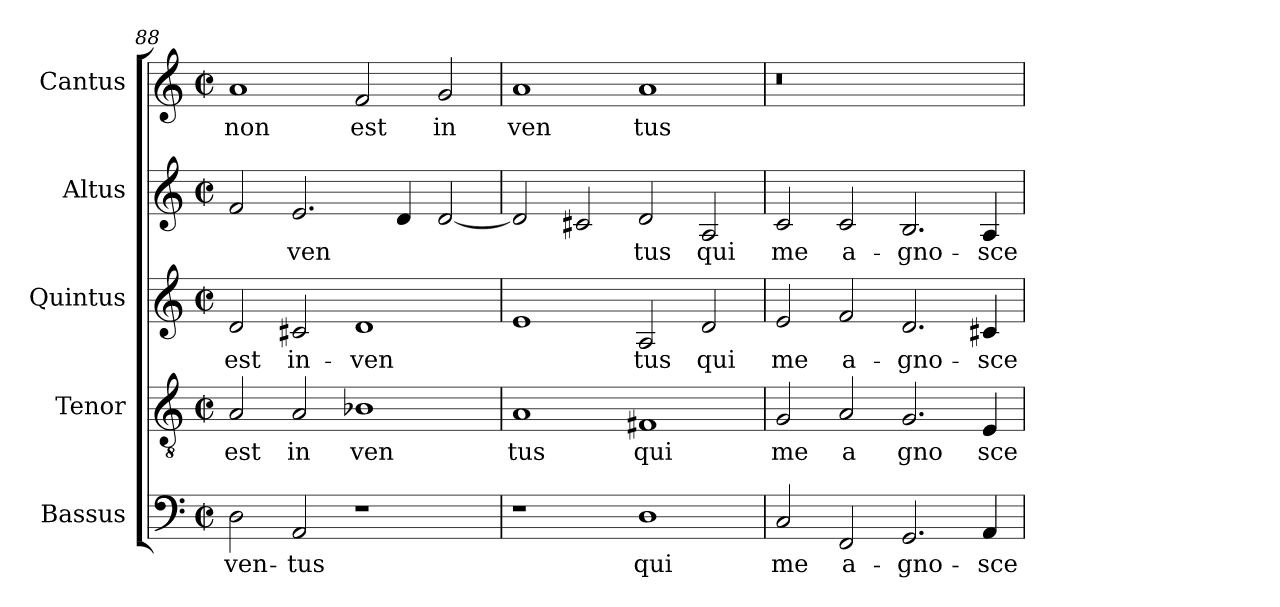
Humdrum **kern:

**kern	**text	**kern	**text	**kern	**text	**kern	**text	**kern	**text
*part5	*part5	*part4	*part4	*part3	*part3	*part2	*part2	*part1	*part1
*staff5	*staff5	*staff4	*staff4	*staff3	*staff3	*staff2	*staff2	*staff1	*staff1
*I"Bassus	*	*I"Tenor	*	*I"Quintus	*	*I"Altus	*	*I"Cantus	*
!!LO:PB:g=z
*clefF4	*	*clefGv2	*	*clefG2	*	*clefG2	*	*clefG2	*
*k[]	*	*k[]	*	*k[]	*	*k[]	*	*k[]	*
*C:	*	*C:	*	*C:	*	*C:	*	*C:	*
*M2/2	*	*M2/2	*	*M2/2	*	*M2/2	*	*M2/2	*
*met(c|)	*	*met(c|)	*	*met(c|)	*	*met(c|)	*	*met(c|)	*
=88	=88	=88	=88	=88	=88	=88	=88	=88	=88
!	!LO:LY:b:cj	!	!LO:LY:b:cj	!	!LO:LY:b:cj	!	!LO:LY:b:cj	!	!LO:LY:b:cj
2D\	ven-	2A/	est	2d/	est	2f/	--	1a	non
!	!LO:LY:b:cj	!	!LO:LY:b:cj	!	!LO:LY:b:cj	!	!LO:LY:b:cj	!	!
2AA/	-tus	2A/	in	2c#X/	in-	2.e/	-ven-	.	.
!	!	!	!LO:LY:b:cj	!	!LO:LY:b:cj	!	!	!	!LO:LY:b:cj
1r	.	1B-X	ven	1d	-ven-	.	.	2f/	est
!	!	!	!	!	!	!	!LO:LY:b:cj	!	!
.	.	.	.	.	.	4d/	--	.	.
!	!	!	!	!	!	!	!LO:LY:b:cj	!	!LO:LY:b:cj
.	.	.	.	.	.	[<2d/	--	2g/	in
=89	=89	=89	=89	=89	=89	=89	=89	=89	=89
!	!	!	!LO:LY:b:cj	!	!LO:LY:b:cj	!	!LO:LY:b:cj	!	!LO:LY:b:cj
1r	.	1A	tus	1e	--	2d/]	--	1a	ven
!	!	!	!	!	!	!	!LO:LY:b:cj	!	!
.	.	.	.	.	.	2c#/	--	.	.
!	!LO:LY:b:cj	!	!LO:LY:b:cj	!	!LO:LY:b:cj	!	!LO:LY:b:cj	!	!LO:LY:b:cj
1D	qui	1F#X	qui	2A/	-tus	2d/	-tus	1a	tus
!	!	!	!	!	!LO:LY:b:cj	!	!LO:LY:b:cj	!	!
.	.	.	.	2d/	qui	2A/	qui	.	.
=90	=90	=90	=90	=90	=90	=90	=90	=90	=90
!	!LO:LY:b:cj	!	!LO:LY:b:cj	!	!LO:LY:b:cj	!	!LO:LY:b:cj	!	!
2C/	me	2G/	me	2e/	me	2c/	me	0r	.
!	!LO:LY:b:cj	!	!LO:LY:b:cj	!	!LO:LY:b:cj	!	!LO:LY:b:cj	!	!
2FF/	a-	2A/	a	2f/	a-	2c/	a-	.	.
!	!LO:LY:b:cj	!	!LO:LY:b:cj	!	!LO:LY:b:cj	!	!LO:LY:b:cj	!	!
2.GG/	-gno-	2.G/	gno	2.d/	-gno-	2.B/	-gno-	.	.
!	!LO:LY:b:cj	!	!LO:LY:b:cj	!	!LO:LY:b:cj	!	!LO:LY:b:cj	!	!
4AA/	-sce-	4E/	sce	4c#X/	-sce-	4A/	-sce-	.	.
=	=	=	=	=	=	=	=	=	=
*-	*-	*-	*-	*-	*-	*-	*-	*-	*-
